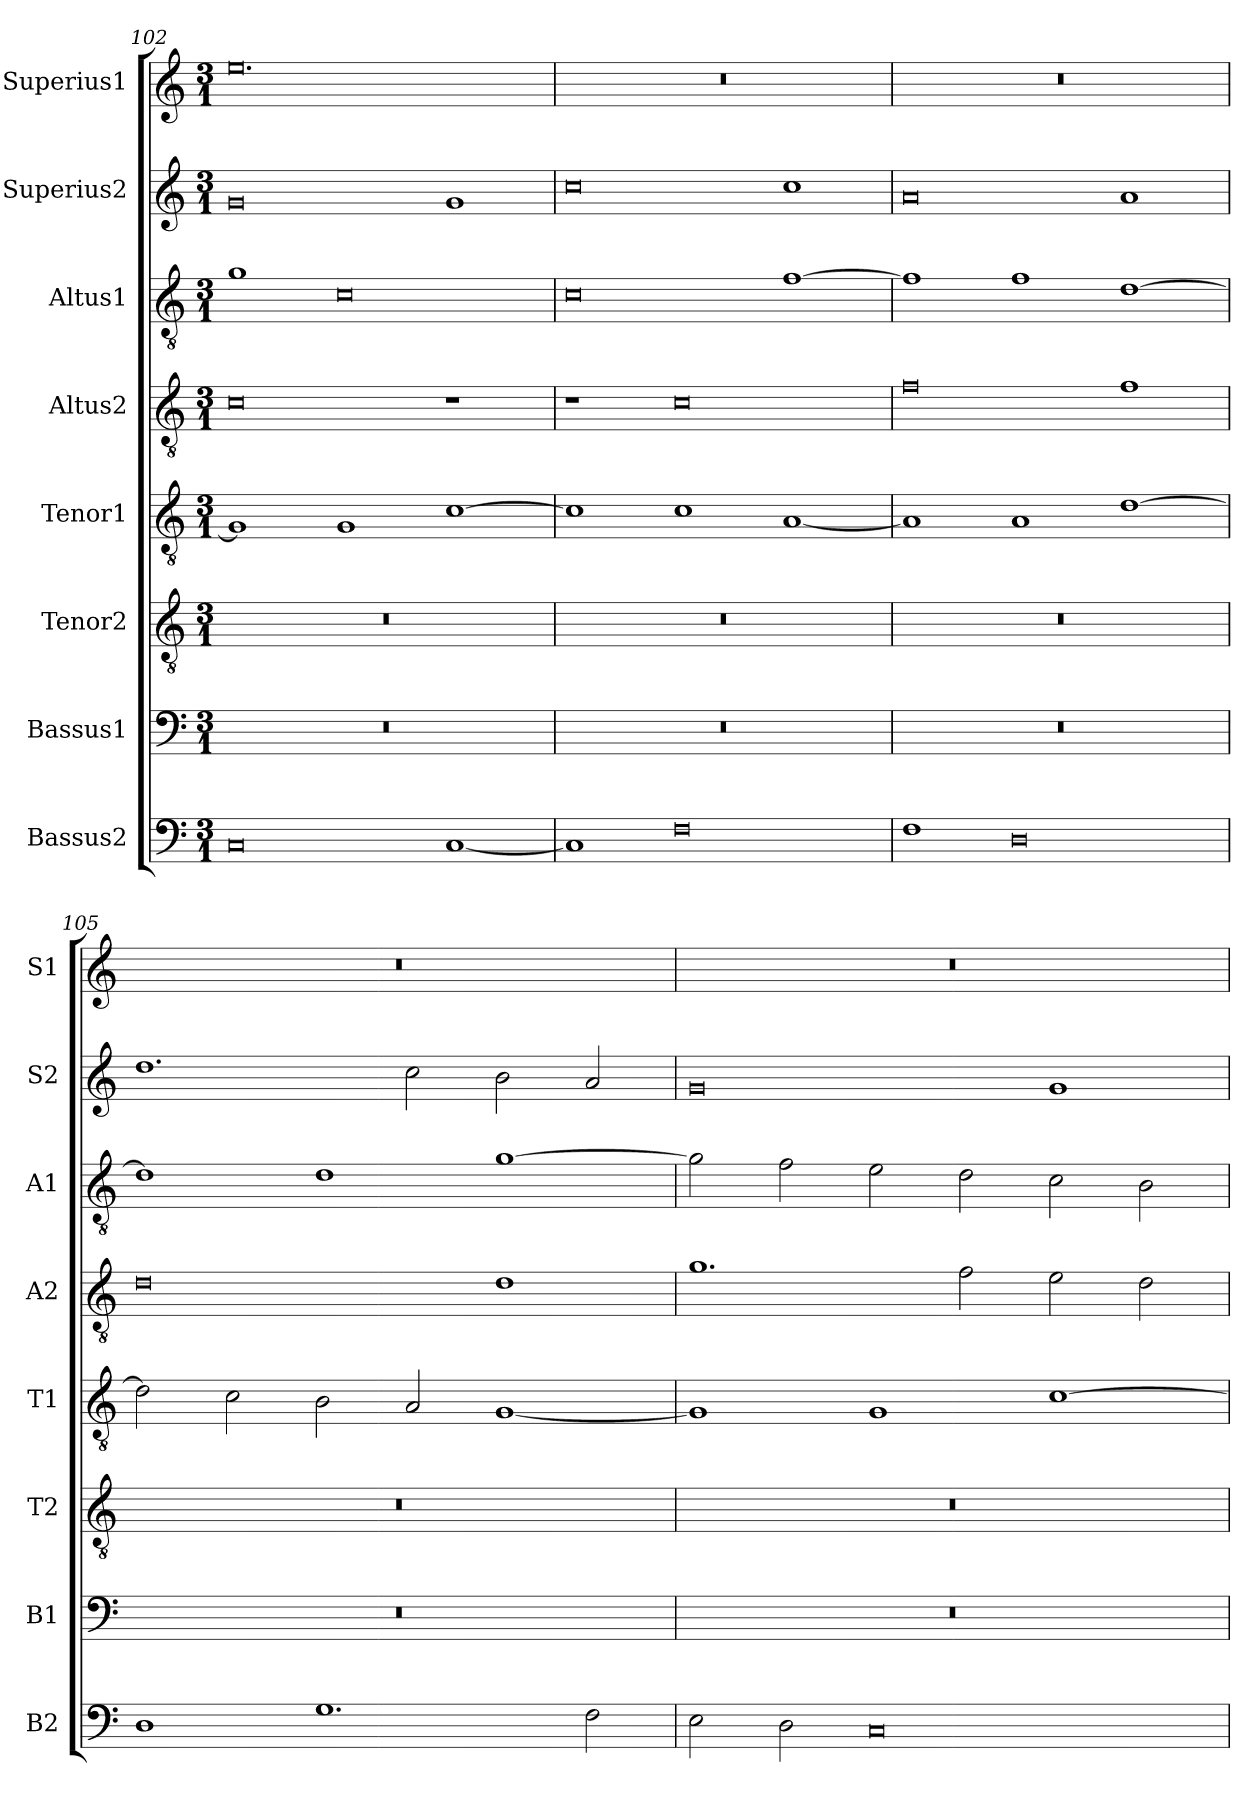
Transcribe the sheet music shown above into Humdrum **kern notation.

**kern	**kern	**kern	**kern	**kern	**kern	**kern	**kern
*part8	*part7	*part6	*part5	*part4	*part3	*part2	*part1
*staff8	*staff7	*staff6	*staff5	*staff4	*staff3	*staff2	*staff1
*I"Bassus2	*I"Bassus1	*I"Tenor2	*I"Tenor1	*I"Altus2	*I"Altus1	*I"Superius2	*I"Superius1
*I'B2	*I'B1	*I'T2	*I'T1	*I'A2	*I'A1	*I'S2	*I'S1
*clefF4	*clefF4	*clefGv2	*clefGv2	*clefGv2	*clefGv2	*clefG2	*clefG2
*k[]	*k[]	*k[]	*k[]	*k[]	*k[]	*k[]	*k[]
*M3/1	*M3/1	*M3/1	*M3/1	*M3/1	*M3/1	*M3/1	*M3/1
=102	=102	=102	=102	=102	=102	=102	=102
0C	0.r	0.r	1G]	0c	1g	0g	0.ee
.	.	.	1G	.	0c	.	.
[1C	.	.	[1c	1r	.	1g	.
=103	=103	=103	=103	=103	=103	=103	=103
1C]	0.r	0.r	1c]	1r	0c	0cc	0.r
0F	.	.	1c	0c	.	.	.
.	.	.	[1A	.	[1f	1cc	.
=104	=104	=104	=104	=104	=104	=104	=104
1F	0.r	0.r	1A]	0f	1f]	0a	0.r
0D	.	.	1A	.	1f	.	.
.	.	.	[1d	1f	[1d	1a	.
=105	=105	=105	=105	=105	=105	=105	=105
1D	0.r	0.r	2d]	0d	1d]	1.dd	0.r
.	.	.	2c	.	.	.	.
1.G	.	.	2B	.	1d	.	.
.	.	.	2A	.	.	2cc	.
.	.	.	[1G	1d	[1g	2b	.
2F	.	.	.	.	.	2a	.
=106	=106	=106	=106	=106	=106	=106	=106
2E	0.r	0.r	1G]	1.g	2g]	0g	0.r
2D	.	.	.	.	2f	.	.
0C	.	.	1G	.	2e	.	.
.	.	.	.	2f	2d	.	.
.	.	.	[1c	2e	2c	1g	.
.	.	.	.	2d	2B	.	.
=	=	=	=	=	=	=	=
*-	*-	*-	*-	*-	*-	*-	*-
